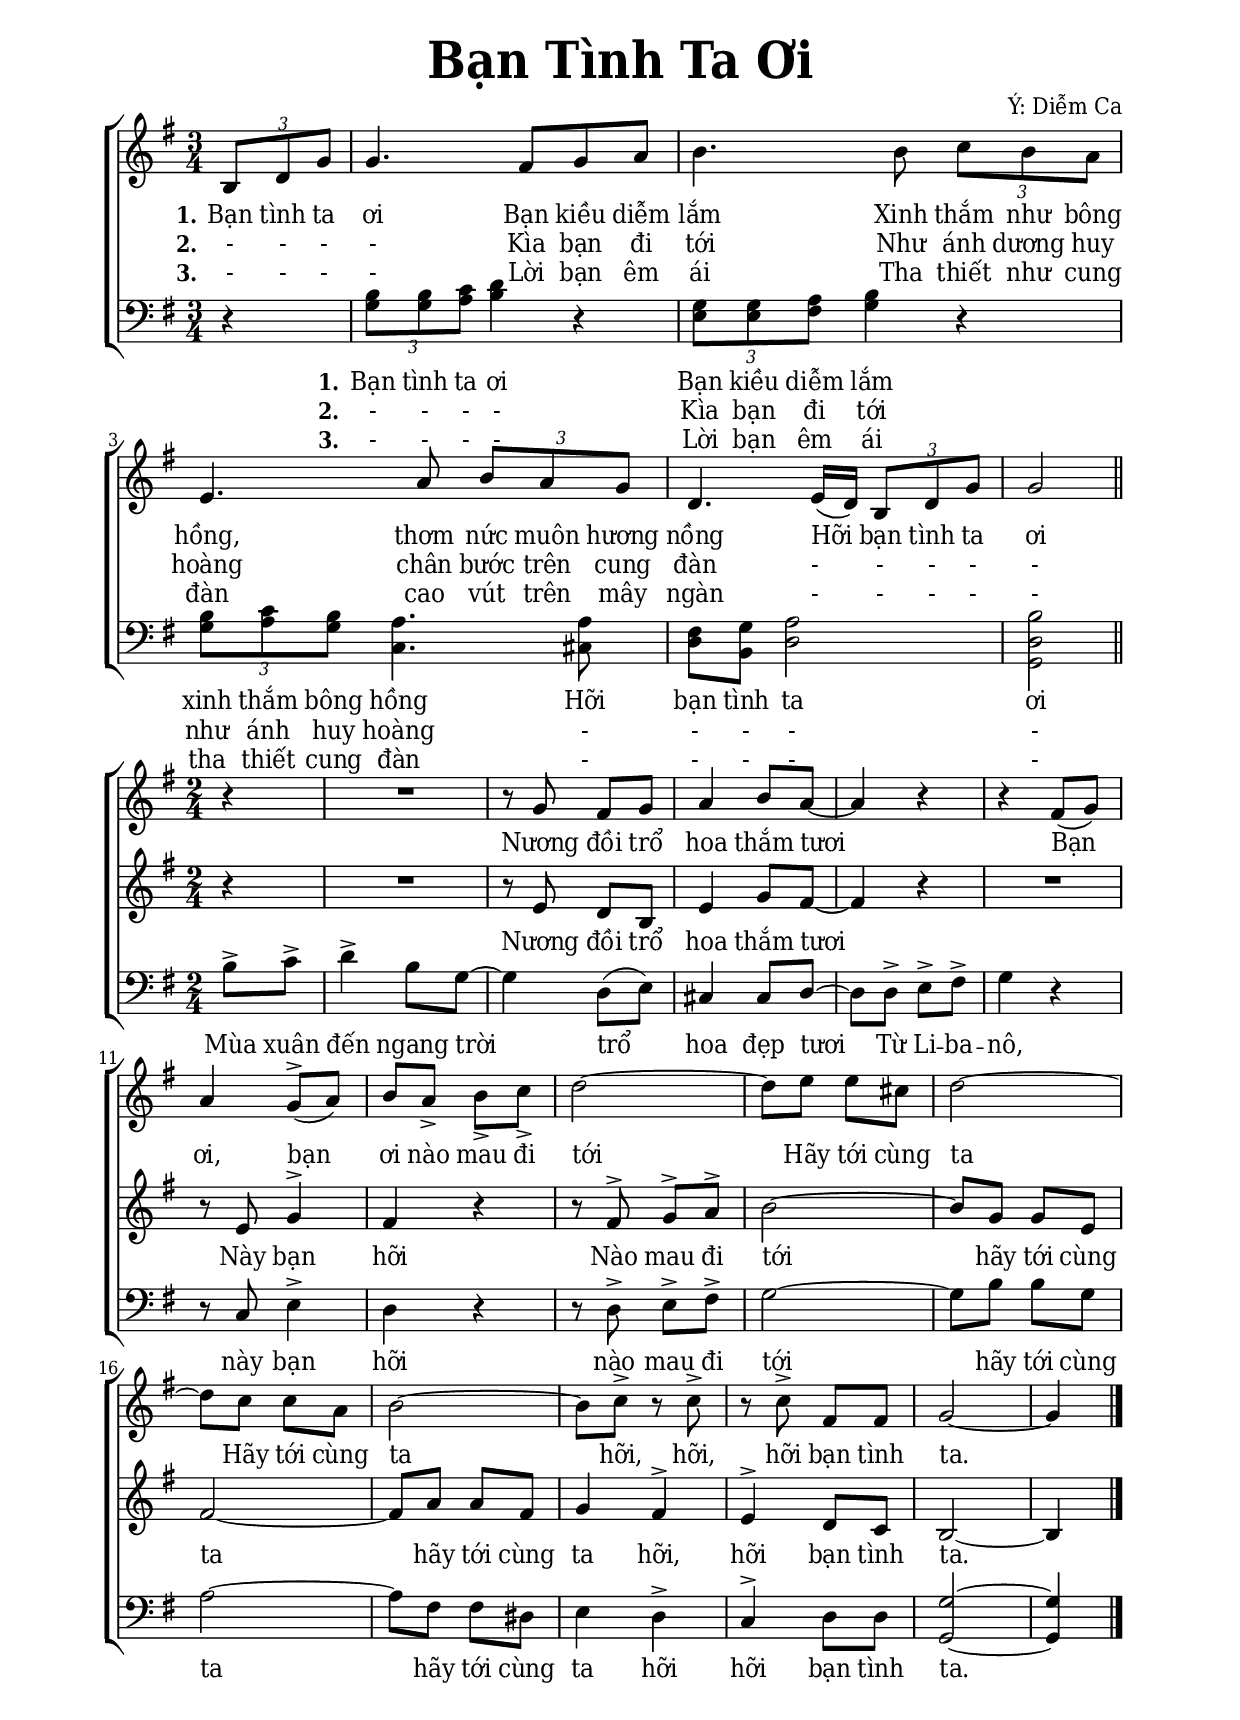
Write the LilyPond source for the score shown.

% Cài đặt chung\
\version "2.22.1"
\include "english.ly"

\header {
  title = \markup { \fontsize #3 "Bạn Tình Ta Ơi" }
  composer = "Ý: Diễm Ca"
  %arranger = "Lm. Kim Long"
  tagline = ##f
}

% Nhạc phiên khúc
nhacPhienKhucSopAMot = \relative c' {
  \key g \major \time 3/4
  \partial 4 \tuplet 3/2 { b8 d g } |
  g4. fs8 g a |
  b4. b8 \tuplet 3/2 { c b a } |
  e4. a8 \tuplet 3/2 { b a g } |
  d4. e16 (d) \tuplet 3/2 { b8 d g } |
  g2
}

nhacPhienKhucTenorAMot = \relative c' {
  \key g \major \time 3/4
  \partial 4 r4 |
  \tuplet 3/2 { b8 b c } d4 r |
  \tuplet 3/2 { g,8 g a } b4 r |
  \tuplet 3/2 { b8 c b } a4. a8 |
  fs g a2 |
  \stemDown b2
}

nhacPhienKhucBasAMot = \relative c' {
  \key g \major \time 3/4
  \partial 4 r4 |
  \tuplet 3/2 { g8 g a } b4 r |
  \tuplet 3/2 { e,8 e fs } g4 r |
  \tuplet 3/2 { g8 a g } c,4. cs8 |
  d b d2 |
  <d g,>2 \bar "||"
}

nhacPhienKhucSopB = \relative c'' {
  \set Score.currentBarNumber = #6
  \key g \major \time 2/4
  \partial 4 r4 |
  R2
  r8 g fs g |
  a4 b8 a ~ |
  a4 r |
  r4 fs8 (g) |
  a4 g8 ^> (a) |
  b a _> b _> c _> |
  d2 ~ |
  d8 e e cs |
  d2 ~ |
  d8 c c a |
  b2 ~ |
  b8 c -> r c -> |
  r c -> fs, fs |
  g2 ~ |
  g4 \bar "|."
}

nhacPhienKhucAltoB = \relative c' {
  \key g \major \time 2/4
  \partial 4 r4 |
  R2
  r8 e8 d b |
  e4 g8 fs ~ |
  fs4 r |
  R2 |
  r8 e g4 ^> |
  fs r |
  r8 fs ^> g ^> a ^> |
  b2 ~ |
  b8 g g e |
  fs2 ~ |
  fs8 a a fs |
  g4 fs ^> |
  e ^> d8 c |
  b2 ~ |
  b4
}

nhacPhienKhucBasB = \relative c' {
  \key g \major \time 2/4
  \partial 4 b8 ^> c ^> |
  d4 ^> b8 g ~ |
  g4 d8 (e) |
  cs4 cs8 d ~ |
  d d ^> e ^> fs ^> |
  g4 r |
  r8 c, e4 -> |
  d r |
  r8 d -> e -> fs -> |
  g2 ~ |
  g8 b b g |
  a2 ~ |
  a8 fs fs ds |
  e4 d ^> |
  c ^> d8 d |
  <g g,>2 ~ |
  <g g,>4
}

% Lời phiên khúc
loiPhienKhucSopAMot = \lyrics {
  \set stanza = "1."
  Bạn tình ta ơi
  Bạn kiều diễm lắm
  Xinh thắm như bông hồng,
  thơm nức muôn hương nồng
  Hỡi bạn tình ta ơi
}

loiPhienKhucSopAHai = \lyrics {
  \set stanza = "2."
  - - - -
  Kìa bạn đi tới
  Như ánh dương huy hoàng
  chân bước trên cung đàn
  - - - - -
}

loiPhienKhucSopABa = \lyrics {
  \set stanza = "3."
  - - - -
  Lời bạn êm ái
  Tha thiết như cung đàn
  cao vút trên mây ngàn
  - - - - -
}

loiPhienKhucBasAMot = \lyrics {
  \set stanza = "1."
  Bạn tình ta ơi
  Bạn kiều diễm lắm
  xinh thắm bông hồng
  Hỡi bạn tình ta ơi
}

loiPhienKhucBasAHai = \lyrics {
  \set stanza = "2."
  - - - -
  Kìa bạn đi tới
  như ánh huy hoàng
  - - - - -
}

loiPhienKhucBasABa = \lyrics {
  \set stanza = "3."
  - - - -
  Lời bạn êm ái
  tha thiết cung đàn
  - - - - -
}

loiPhienKhucSopB = \lyrics {
  Nương đồi trổ hoa thắm tươi
  Bạn ơi,
  bạn ơi nào mau đi tới
  Hãy tới cùng ta
  Hãy tới cùng ta
  hỡi, hỡi, hỡi bạn tình ta.
}

loiPhienKhucAltoB = \lyrics {
  Nương đồi trổ hoa thắm tươi
  Này bạn hỡi
  Nào mau đi tới
  hãy tới cùng ta
  hãy tới cùng ta
  hỡi, hỡi bạn tình ta.
}

loiPhienKhucBasB = \lyrics {
  Mùa xuân đến ngang trời
  trổ hoa đẹp tươi
  Từ Li -- ba -- nô,
  này bạn hỡi
  nào mau đi tới
  hãy tới cùng ta
  hãy tới cùng ta
  hỡi hỡi bạn tình ta.
}

% Dàn trang
\paper {
  #(set-paper-size "a4")
  top-margin = 8\mm
  bottom-margin = 8\mm
  left-margin = 20\mm
  right-margin = 20\mm
  indent = #0
  #(define fonts
	 (make-pango-font-tree "Deja Vu Serif Condensed"
	 		       "Deja Vu Serif Condensed"
			       "Deja Vu Serif Condensed"
			       (/ 20 20)))
  print-page-number = ##f
  page-count = 1
}

TongNhip = {
  \key g \major
  \set Timing.beamExceptions = #'()
  \set Timing.baseMoment = #(ly:make-moment 1/4)
  \set Timing.beatStructure = #'(1 1 1)
}

% Đổi kích thước nốt cho bè phụ
notBePhu =
#(define-music-function (font-size music) (number? ly:music?)
   (for-some-music
     (lambda (m)
       (if (music-is-of-type? m 'rhythmic-event)
           (begin
             (set! (ly:music-property m 'tweaks)
                   (cons `(font-size . ,font-size)
                         (ly:music-property m 'tweaks)))
             #t)
           #f))
     music)
   music)

\score {
  \new ChoirStaff <<
    \new Staff <<
        \new Voice = "beSopA" {
          \clef treble \TongNhip \nhacPhienKhucSopAMot
        }
        \new Lyrics \lyricsto beSopA \loiPhienKhucSopAMot
        \new Lyrics \lyricsto beSopA \loiPhienKhucSopAHai
        \new Lyrics \lyricsto beSopA \loiPhienKhucSopABa
      >>
    \new Staff <<
      \new Voice {
        \clef bass
          \TongNhip \partCombine \nhacPhienKhucTenorAMot \nhacPhienKhucBasAMot
      }
      \new NullVoice = nhacThamChieuTenorAMot \nhacPhienKhucTenorAMot
      \new Lyrics \lyricsto nhacThamChieuTenorAMot \loiPhienKhucBasAMot
      \new Lyrics \lyricsto nhacThamChieuTenorAMot \loiPhienKhucBasAHai
      \new Lyrics \lyricsto nhacThamChieuTenorAMot \loiPhienKhucBasABa
    >>
  >>
  \layout {
    %\override Lyrics.LyricText.font-size = #+2
    \override Lyrics.LyricSpace.minimum-distance = #0.6
  }
}

\score {
  \new ChoirStaff <<
    \new Staff <<
      \new Voice = "beSopB" {
        \clef treble \nhacPhienKhucSopB
      }
      \new Lyrics \lyricsto beSopB \loiPhienKhucSopB
      >>
    \new Staff <<
      \new Voice = "beAltoB" {
        \clef treble \TongNhip \nhacPhienKhucAltoB
      }
      \new Lyrics \lyricsto beAltoB \loiPhienKhucAltoB
    >>
    \new Staff <<
      \new Voice = "beBassB" {
        \clef bass \TongNhip \nhacPhienKhucBasB
      }
      \new Lyrics \lyricsto beBassB \loiPhienKhucBasB
    >>
  >>
  \layout {
    %\override Lyrics.LyricText.font-size = #+2
    \override Lyrics.LyricSpace.minimum-distance = #0.6
  }
}
